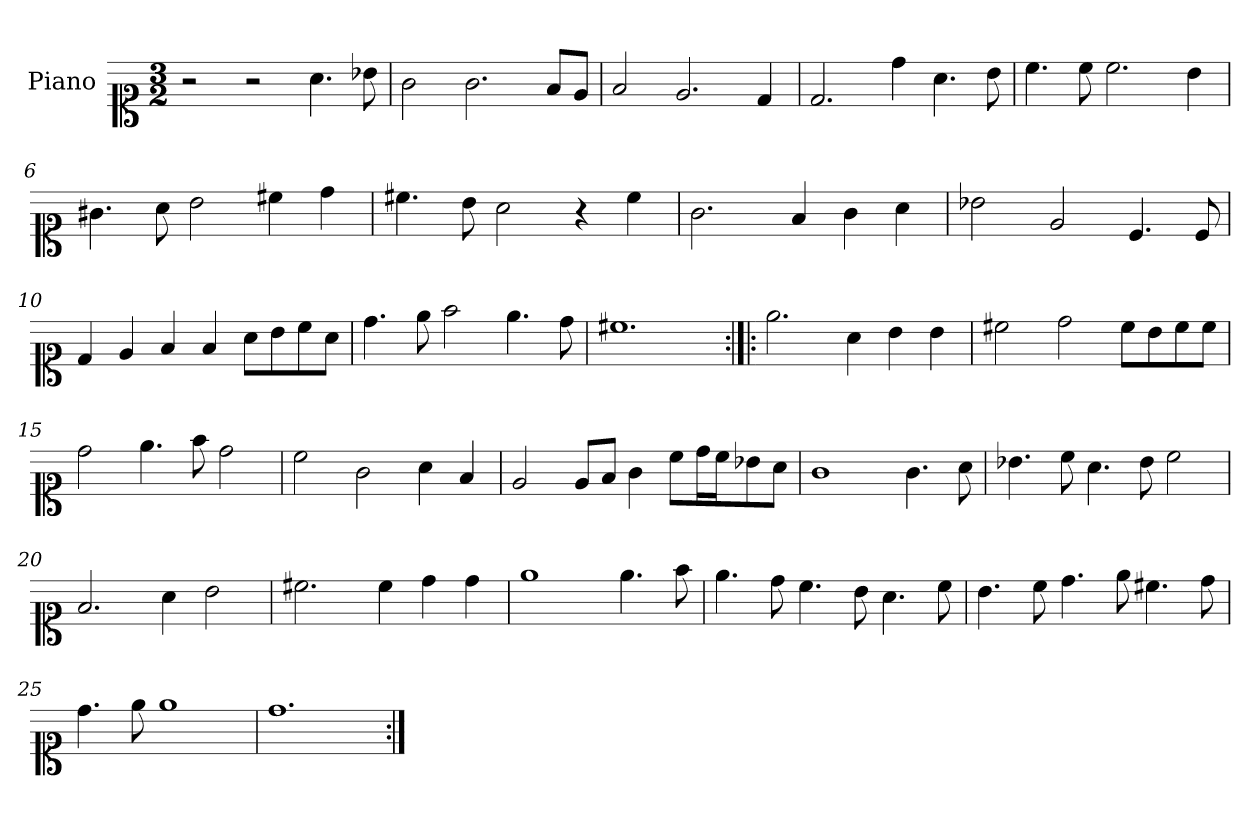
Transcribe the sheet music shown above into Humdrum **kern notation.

**kern
*part1
*staff1
*I"Piano
*I'Pno.
*clefC1
*k[]
*M3/2
=1
2r
2r
4.a\
8b-X\
=2
2g\
2.g\
8f/L
8e/J
=3
2f/
2.e/
4d/
=4
2.d/
4dd\
4.a\
8b\
=5
4.cc\
8cc\
2.cc\
4b\
=6
4.g#X\
8a\
2b\
4cc#X\
4dd\
=7
4.cc#X\
8b\
2a\
4r
4cc#\
=8
2.g\
4f/
4g\
4a\
!!LO:LB:g=z
=9
2b-X\
2e/
4.c/
8c/
=10
4d/
4e/
4f/
4f/
8a\L
8b\
8cc\
8a\J
=11
4.dd\
8ee\
2ff\
4.ee\
8dd\
=12
1.cc#X
=13:|!|:
2.ee\
4a\
4b\
4b\
=14
2cc#X\
2dd\
8cc#\L
8b\
8cc#\
8cc#\J
=15
2dd\
4.ee\
8ff\
2dd\
!!LO:LB:g=z
=16
2cc\
2g\
4a\
4f/
=17
2e/
8e/L
8f/J
4g\
8cc\L
16dd\L
16cc\J
8b-X\
8a\J
=18
1g
4.g\
8a\
=19
4.b-X\
8cc\
4.a\
8b-\
2cc\
=20
2.f/
4a\
2b\
=21
2.cc#X\
4cc#\
4dd\
4dd\
=22
1ee
4.ee\
8ff\
!!LO:LB:g=z
=23
4.ee\
8dd\
4.cc\
8b\
4.a\
8cc\
=24
4.b\
8cc\
4.dd\
8ee\
4.cc#X\
8dd\
=25
4.dd\
8ee\
1ee
=26
1.dd
=:|!
*-
